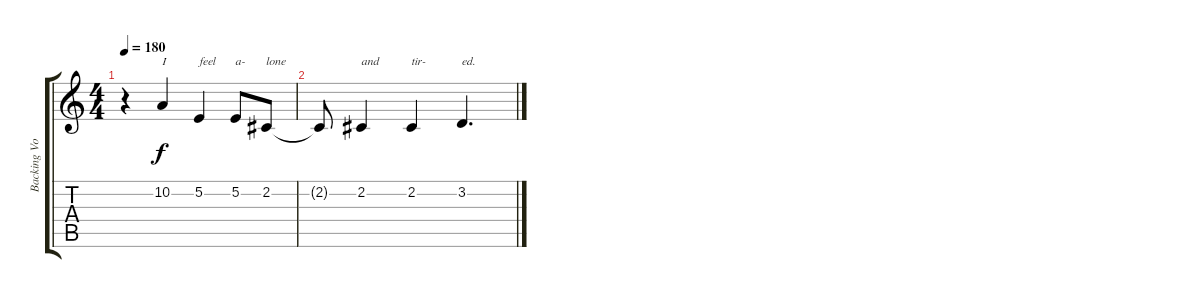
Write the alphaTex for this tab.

\track ("Backing Vocals" "Backing Vo") {instrument lead6voice}
\staff {score tabs}
\tuning (E4 B3 G3 D3 A2 E2) {hide}
\ts (4 4)
\tempo 180
\clef g2
\ks c
r.4{dy f} 10.2.4{txt "I"} 5.2.4{txt "feel"} 5.2.8{txt "a-"} 2.2.8{txt "lone"} |
2.2{t}.8 2.2.4{txt "and"} 2.2.4{txt "tir-"} 3.2.4{d txt "ed."}
